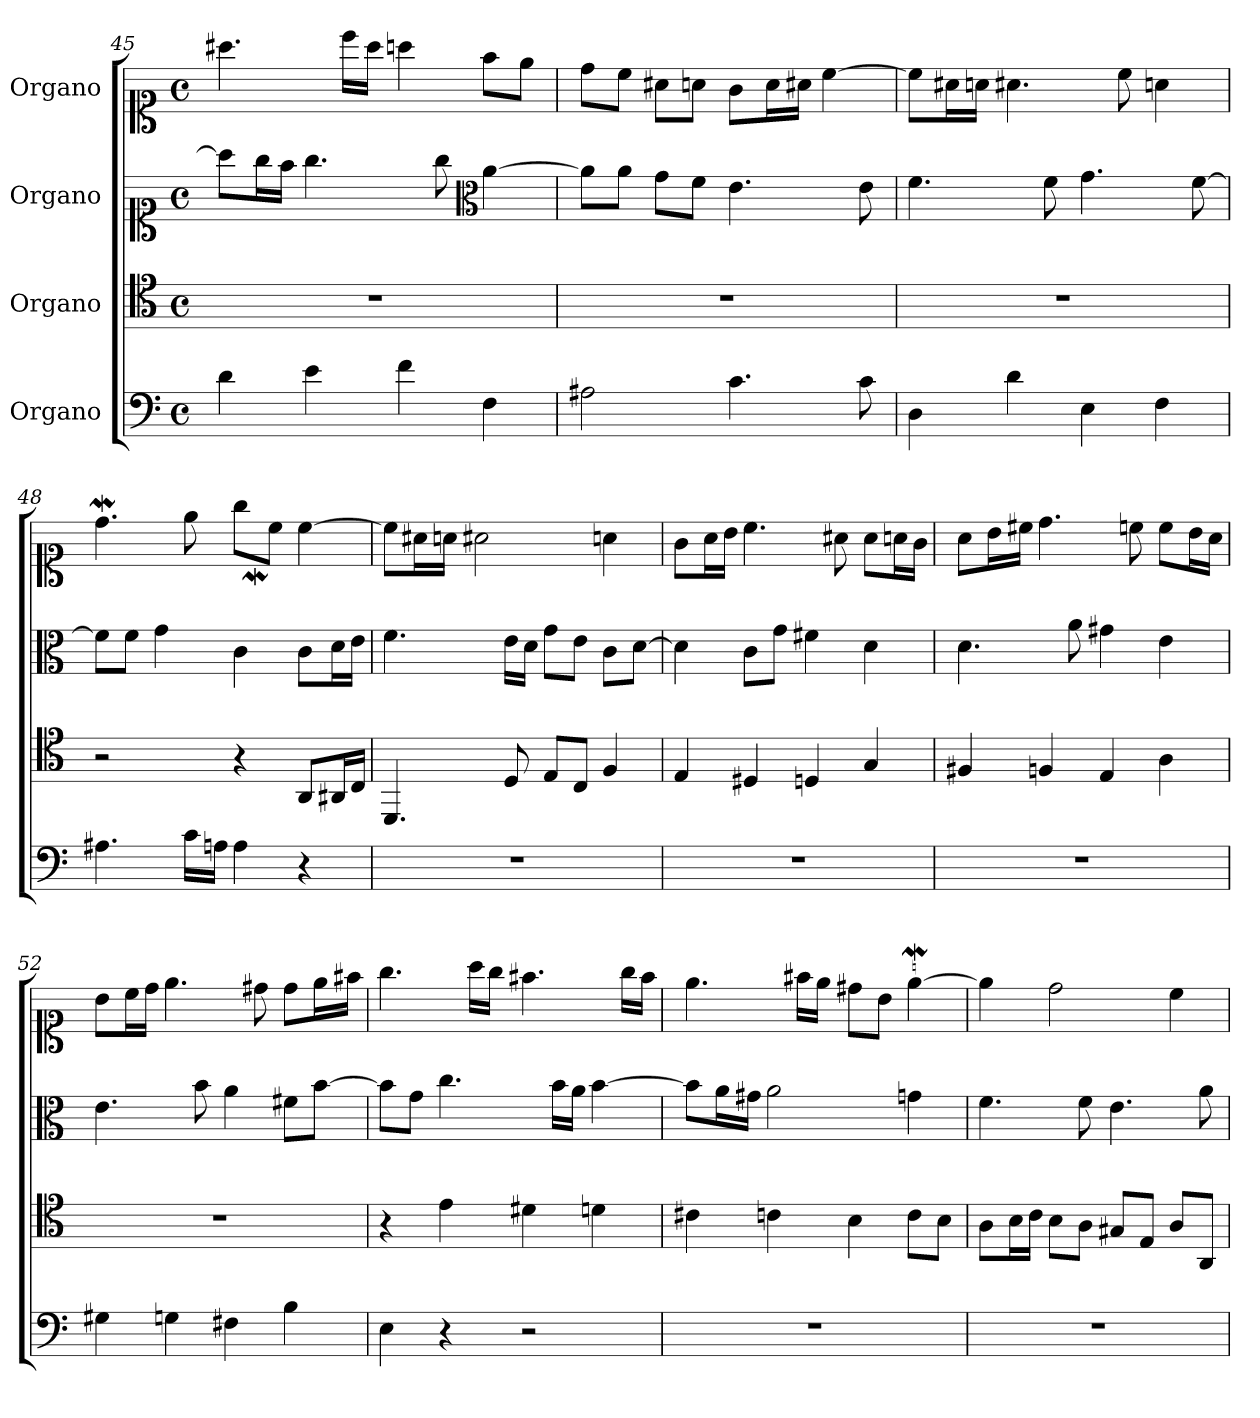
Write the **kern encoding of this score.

**kern	**kern	**kern	**kern
*part4	*part3	*part2	*part1
*staff4	*staff3	*staff2	*staff1
*I"Organo	*I"Organo	*I"Organo	*I"Organo
!!LO:PB:g=z
*clefF4	*clefC4	*clefC1	*clefC1
*k[]	*k[]	*k[]	*k[]
*M4/4	*M4/4	*M4/4	*M4/4
*met(c)	*met(c)	*met(c)	*met(c)
=45	=45	=45	=45
4d\	1r	8aa\L]	4.aa#X\
.	.	16gg\L	.
.	.	16ff\JJ	.
4e\	.	4.gg\	.
.	.	.	16ccc\LL
.	.	.	16aa#\JJ
4f\	.	.	4aan\
.	.	8gg\	.
*	*	*clefC3	*
4F\	.	[4a\	8ff\L
.	.	.	8ee\J
=46	=46	=46	=46
2A#X\	1r	8a\L]	8dd\L
.	.	8a\J	8cc\J
.	.	8g\L	8a#X\L
.	.	8f\J	8an\J
4.c\	.	4.e\	8g\L
.	.	.	16a\L
.	.	.	16a#X\JJ
.	.	.	[4cc\
8c\	.	8e\	.
=47	=47	=47	=47
4D\	1r	4.f\	8cc\L]
.	.	.	16a#X\L
.	.	.	16an\JJ
4d\	.	.	4.a#X\
.	.	8f\	.
4E\	.	4.g\	.
.	.	.	8cc\
4F\	.	.	4an\
.	.	[8f\	.
!!LO:LB:g=z
=48	=48	=48	=48
*	*	*	*^
4.A#X\	2r	8f\L]	4.ddW\	2ryy
.	.	8f\J	.	.
.	.	4g\	.	.
16c\LL	.	.	8ee\	.
16An\JJ	.	.	.	.
4A\	4r	4c\	8gg\L	8ffw!yy
.	.	.	8cc\J	4.ryy
4r	8AA/L	8c\L	[4cc\	.
.	16AA#X/L	16d\L	.	.
.	16C/JJ	16e\JJ	.	.
*	*	*	*v	*v
=49	=49	=49	=49
1r	4.DD/	4.f\	8cc\L]
.	.	.	16a#X\L
.	.	.	16an\JJ
.	.	.	2a#X\
.	8D/	16e\LL	.
.	.	16d\JJ	.
.	8E/L	8g\L	.
.	8C/J	8e\J	.
.	4F/	8c\L	4an\
.	.	[8d\J	.
=50	=50	=50	=50
1r	4E/	4d\]	8g\L
.	.	.	16a\L
.	.	.	16b\JJ
.	4D#X/	8c\L	4.cc\
.	.	8g\J	.
.	4Dn/	4f#X\	.
.	.	.	8a#X\
.	4G/	4d\	8a#\L
.	.	.	16an\L
.	.	.	16g\JJ
!!LO:LB:g=z
=51	=51	=51	=51
1r	4F#X/	4.d\	8a\L
.	.	.	16b\L
.	.	.	16cc#X\JJ
.	4Fn/	.	4.dd\
.	.	8a\	.
.	4E/	4g#X\	.
.	.	.	8ccn\
.	4A\	4e\	8cc\L
.	.	.	16b\L
.	.	.	16a\JJ
=52	=52	=52	=52
4G#X\	1r	4.e\	8b\L
.	.	.	16cc\L
.	.	.	16dd\JJ
4Gn\	.	.	4.ee\
.	.	8b\	.
4F#X\	.	4a\	.
.	.	.	8dd#X\
4B\	.	8f#X\L	8dd#\L
.	.	[8b\J	16ee\L
.	.	.	16ff#X\JJ
=53	=53	=53	=53
4E\	4r	8b\L]	4.gg\
.	.	8g\J	.
4r	4e\	4.cc\	.
.	.	.	16aa\LL
.	.	.	16gg\JJ
2r	4d#X\	.	4.ff#X\
.	.	16b\LL	.
.	.	16a\JJ	.
.	4dn\	[4b\	.
.	.	.	16gg\LL
.	.	.	16ff#\JJ
!!LO:PB:g=z
=54	=54	=54	=54
1r	4c#X\	8b\L]	4.ee\
.	.	16a\L	.
.	.	16g#X\JJ	.
.	4cn\	2a\	.
.	.	.	16ff#X\LL
.	.	.	16ee\JJ
.	4B\	.	8dd#X\L
.	.	.	8b\J
.	8c\L	4gn\	[4eeW\
.	8B\J	.	.
=55	=55	=55	=55
1r	8A\L	4.f\	4ee\]
.	16B\L	.	.
.	16c\JJ	.	.
.	8B\L	.	2dd\
.	8A\J	8f\	.
.	8G#X/L	4.e\	.
.	8E/J	.	.
.	8A/L	.	4cc\
.	8AA/J	8a\	.
=	=	=	=
*-	*-	*-	*-
